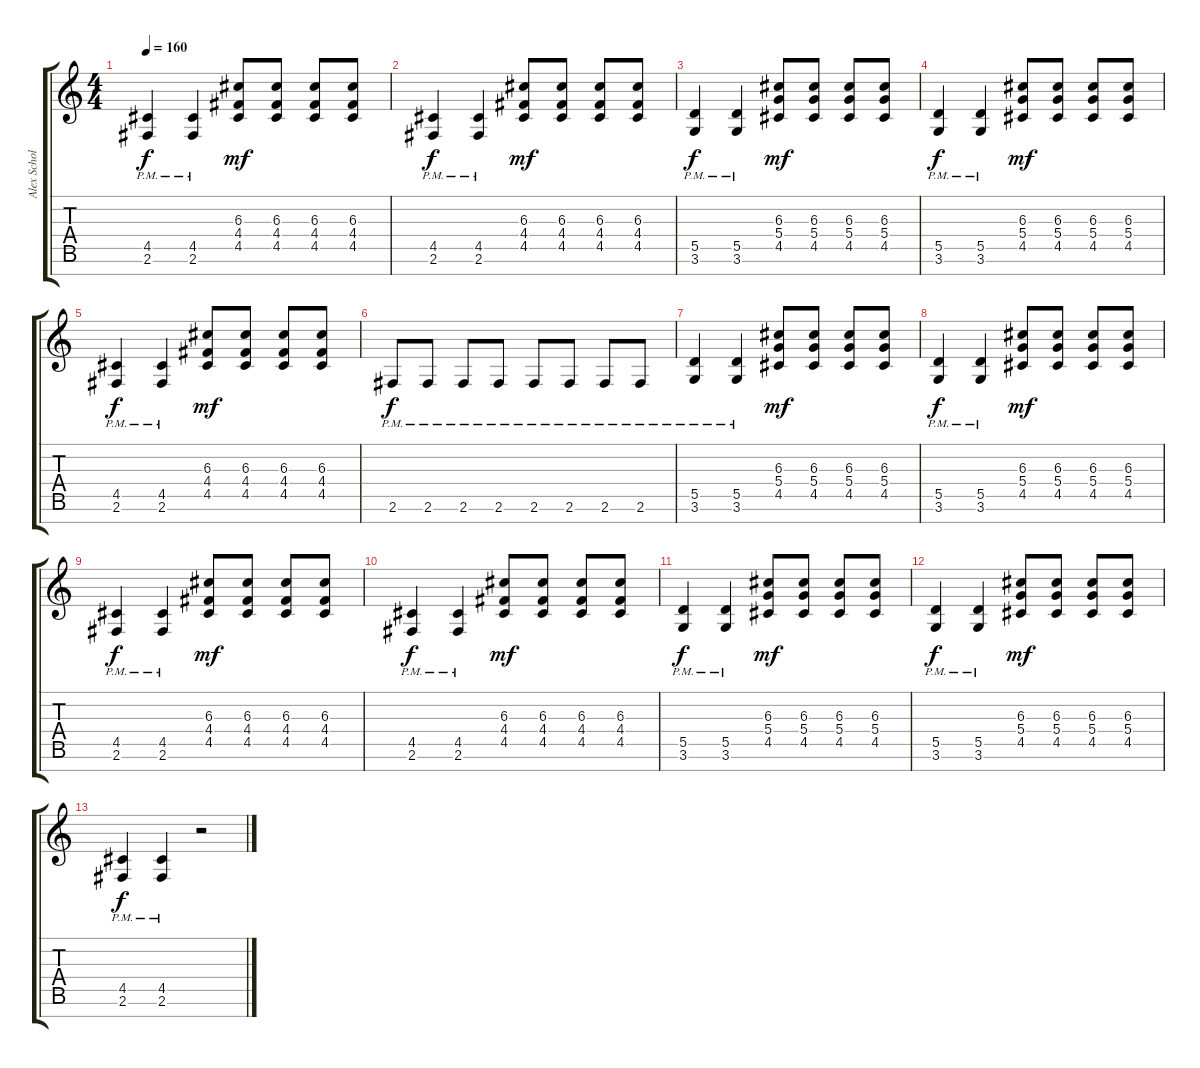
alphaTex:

\track ("Alex Scholpp" "Alex Schol") {instrument distortionguitar}
\staff {score tabs}
\tuning (E4 B3 G3 D3 A2 E2 B1) {hide}
\ts (4 4)
\tempo 160
\clef g2
\ks c
(4.5{pm} 2.6{pm}).4{dy f} (4.5{pm} 2.6{pm}).4 (6.3 4.4 4.5).8{dy mf} (6.3 4.4 4.5).8 (6.3 4.4 4.5).8 (6.3 4.4 4.5).8 |
(4.5{pm} 2.6{pm}).4{dy f} (4.5{pm} 2.6{pm}).4 (6.3 4.4 4.5).8{dy mf} (6.3 4.4 4.5).8 (6.3 4.4 4.5).8 (6.3 4.4 4.5).8 |
(5.5{pm} 3.6{pm}).4{dy f} (5.5{pm} 3.6{pm}).4 (6.3 5.4 4.5).8{dy mf} (6.3 5.4 4.5).8 (6.3 5.4 4.5).8 (6.3 5.4 4.5).8 |
(5.5{pm} 3.6{pm}).4{dy f} (5.5{pm} 3.6{pm}).4 (6.3 5.4 4.5).8{dy mf} (6.3 5.4 4.5).8 (6.3 5.4 4.5).8 (6.3 5.4 4.5).8 |
(4.5{pm} 2.6{pm}).4{dy f} (4.5{pm} 2.6{pm}).4 (6.3 4.4 4.5).8{dy mf} (6.3 4.4 4.5).8 (6.3 4.4 4.5).8 (6.3 4.4 4.5).8 |
2.6{pm}.8{dy f} 2.6{pm}.8 2.6{pm}.8 2.6{pm}.8 2.6{pm}.8 2.6{pm}.8 2.6{pm}.8 2.6{pm}.8 |
(5.5{pm} 3.6{pm}).4 (5.5{pm} 3.6{pm}).4 (6.3 5.4 4.5).8{dy mf} (6.3 5.4 4.5).8 (6.3 5.4 4.5).8 (6.3 5.4 4.5).8 |
(5.5{pm} 3.6{pm}).4{dy f} (5.5{pm} 3.6{pm}).4 (6.3 5.4 4.5).8{dy mf} (6.3 5.4 4.5).8 (6.3 5.4 4.5).8 (6.3 5.4 4.5).8 |
(4.5{pm} 2.6{pm}).4{dy f} (4.5{pm} 2.6{pm}).4 (6.3 4.4 4.5).8{dy mf} (6.3 4.4 4.5).8 (6.3 4.4 4.5).8 (6.3 4.4 4.5).8 |
(4.5{pm} 2.6{pm}).4{dy f} (4.5{pm} 2.6{pm}).4 (6.3 4.4 4.5).8{dy mf} (6.3 4.4 4.5).8 (6.3 4.4 4.5).8 (6.3 4.4 4.5).8 |
(5.5{pm} 3.6{pm}).4{dy f} (5.5{pm} 3.6{pm}).4 (6.3 5.4 4.5).8{dy mf} (6.3 5.4 4.5).8 (6.3 5.4 4.5).8 (6.3 5.4 4.5).8 |
(5.5{pm} 3.6{pm}).4{dy f} (5.5{pm} 3.6{pm}).4 (6.3 5.4 4.5).8{dy mf} (6.3 5.4 4.5).8 (6.3 5.4 4.5).8 (6.3 5.4 4.5).8 |
(4.5{pm} 2.6{pm}).4{dy f} (4.5{pm} 2.6{pm}).4 r.2
